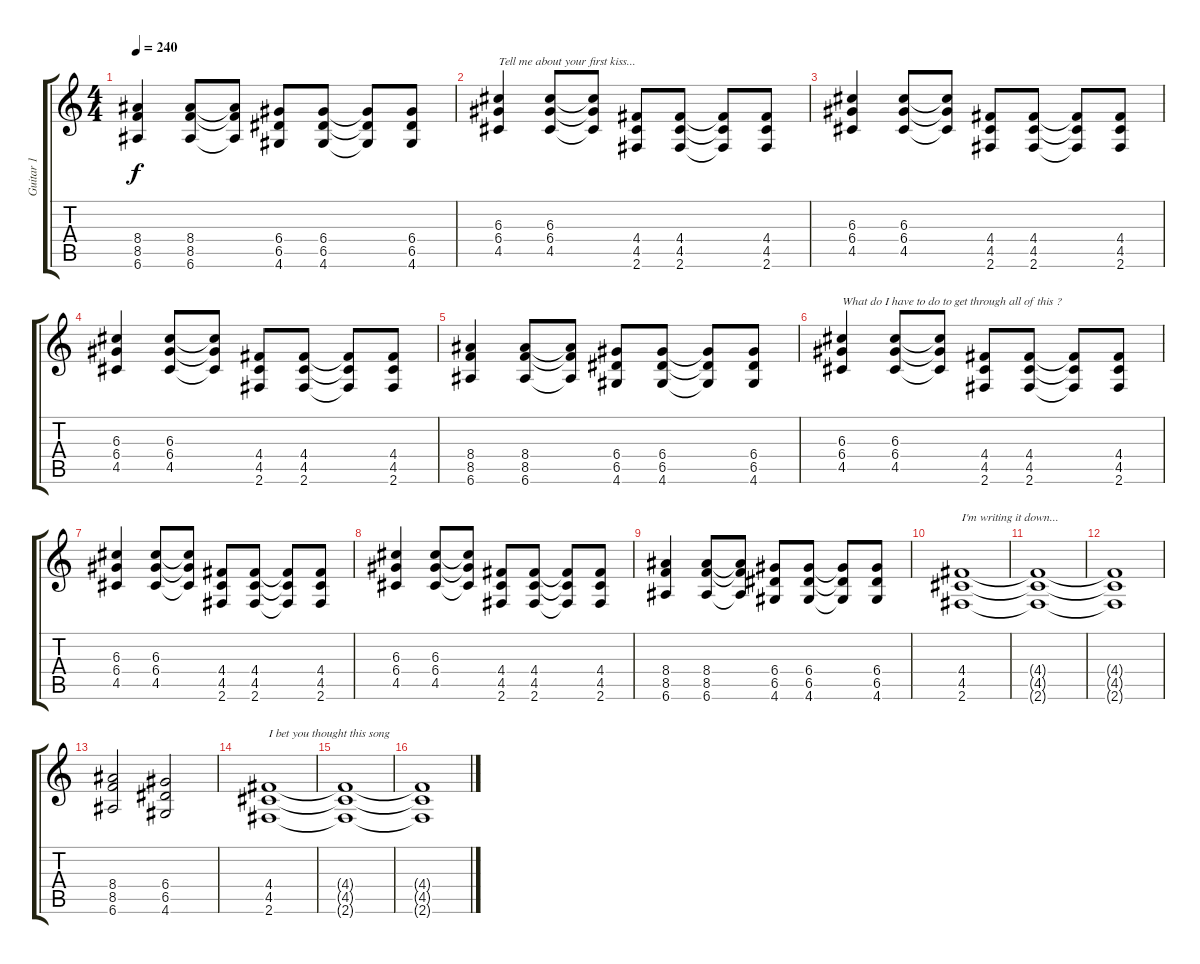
\track ("Guitar 1" "Guitar 1") {instrument distortionguitar}
\staff {score tabs}
\tuning (E4 B3 G3 D3 A2 E2) {hide}
\ts (4 4)
\tempo 240
\clef g2
\ks c
(8.4 8.5 6.6).4{dy f} (8.4 8.5 6.6).8 (8.4{t} 8.5{t} 6.6{t}).8 (6.4 6.5 4.6).8 (6.4 6.5 4.6).8 (6.4{t} 6.5{t} 4.6{t}).8 (6.4 6.5 4.6).8 |
(6.3 6.4 4.5).4{txt "Tell me about your first kiss..."} (6.3 6.4 4.5).8 (6.3{t} 6.4{t} 4.5{t}).8 (4.4 4.5 2.6).8 (4.4 4.5 2.6).8 (4.4{t} 4.5{t} 2.6{t}).8 (4.4 4.5 2.6).8 |
(6.3 6.4 4.5).4 (6.3 6.4 4.5).8 (6.3{t} 6.4{t} 4.5{t}).8 (4.4 4.5 2.6).8 (4.4 4.5 2.6).8 (4.4{t} 4.5{t} 2.6{t}).8 (4.4 4.5 2.6).8 |
(6.3 6.4 4.5).4 (6.3 6.4 4.5).8 (6.3{t} 6.4{t} 4.5{t}).8 (4.4 4.5 2.6).8 (4.4 4.5 2.6).8 (4.4{t} 4.5{t} 2.6{t}).8 (4.4 4.5 2.6).8 |
(8.4 8.5 6.6).4 (8.4 8.5 6.6).8 (8.4{t} 8.5{t} 6.6{t}).8 (6.4 6.5 4.6).8 (6.4 6.5 4.6).8 (6.4{t} 6.5{t} 4.6{t}).8 (6.4 6.5 4.6).8 |
(6.3 6.4 4.5).4{txt "What do I have to do to get through all of this ?"} (6.3 6.4 4.5).8 (6.3{t} 6.4{t} 4.5{t}).8 (4.4 4.5 2.6).8 (4.4 4.5 2.6).8 (4.4{t} 4.5{t} 2.6{t}).8 (4.4 4.5 2.6).8 |
(6.3 6.4 4.5).4 (6.3 6.4 4.5).8 (6.3{t} 6.4{t} 4.5{t}).8 (4.4 4.5 2.6).8 (4.4 4.5 2.6).8 (4.4{t} 4.5{t} 2.6{t}).8 (4.4 4.5 2.6).8 |
(6.3 6.4 4.5).4 (6.3 6.4 4.5).8 (6.3{t} 6.4{t} 4.5{t}).8 (4.4 4.5 2.6).8 (4.4 4.5 2.6).8 (4.4{t} 4.5{t} 2.6{t}).8 (4.4 4.5 2.6).8 |
(8.4 8.5 6.6).4 (8.4 8.5 6.6).8 (8.4{t} 8.5{t} 6.6{t}).8 (6.4 6.5 4.6).8 (6.4 6.5 4.6).8 (6.4{t} 6.5{t} 4.6{t}).8 (6.4 6.5 4.6).8 |
(4.4 4.5 2.6).1{txt "I'm writing it down..."} |
(4.4{t} 4.5{t} 2.6{t}).1 |
(4.4{t} 4.5{t} 2.6{t}).1 |
(8.4 8.5 6.6).2 (6.4 6.5 4.6).2 |
(4.4 4.5 2.6).1{txt "I bet you thought this song"} |
(4.4{t} 4.5{t} 2.6{t}).1 |
(4.4{t} 4.5{t} 2.6{t}).1
